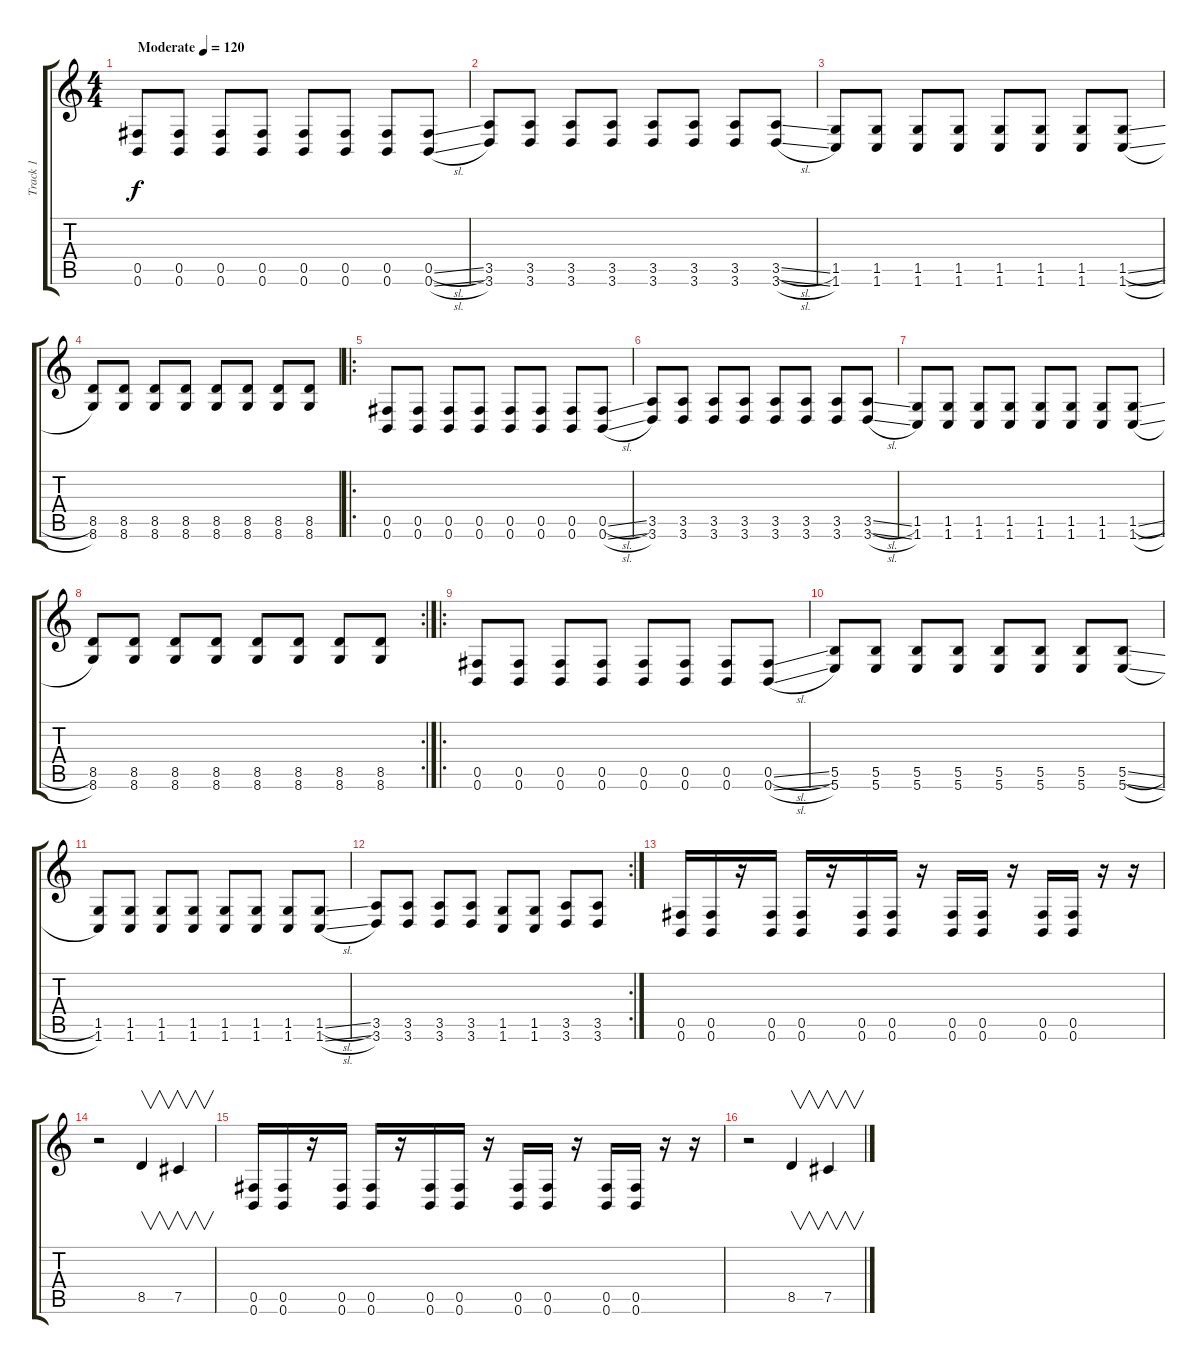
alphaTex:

\track ("Track 1" "Track 1") {instrument distortionguitar}
\staff {score tabs}
\tuning (Db4 Ab3 E3 B2 Gb2 B1) {hide}
\ts (4 4)
\tempo (120 "Moderate")
\clef g2
\ks c
(0.5 0.6).8{dy f instrument distortionguitar} (0.5 0.6).8 (0.5 0.6).8 (0.5 0.6).8 (0.5 0.6).8 (0.5 0.6).8 (0.5 0.6).8 (0.5{sl} 0.6{sl}).8 |
(3.5 3.6).8 (3.5 3.6).8 (3.5 3.6).8 (3.5 3.6).8 (3.5 3.6).8 (3.5 3.6).8 (3.5 3.6).8 (3.5{sl} 3.6{sl}).8 |
(1.5 1.6).8 (1.5 1.6).8 (1.5 1.6).8 (1.5 1.6).8 (1.5 1.6).8 (1.5 1.6).8 (1.5 1.6).8 (1.5{sl} 1.6{sl}).8 |
(8.5 8.6).8 (8.5 8.6).8 (8.5 8.6).8 (8.5 8.6).8 (8.5 8.6).8 (8.5 8.6).8 (8.5 8.6).8 (8.5 8.6).8 |
\ro
(0.5 0.6).8 (0.5 0.6).8 (0.5 0.6).8 (0.5 0.6).8 (0.5 0.6).8 (0.5 0.6).8 (0.5 0.6).8 (0.5{sl} 0.6{sl}).8 |
(3.5 3.6).8 (3.5 3.6).8 (3.5 3.6).8 (3.5 3.6).8 (3.5 3.6).8 (3.5 3.6).8 (3.5 3.6).8 (3.5{sl} 3.6{sl}).8 |
(1.5 1.6).8 (1.5 1.6).8 (1.5 1.6).8 (1.5 1.6).8 (1.5 1.6).8 (1.5 1.6).8 (1.5 1.6).8 (1.5{sl} 1.6{sl}).8 |
\rc 2
(8.5 8.6).8 (8.5 8.6).8 (8.5 8.6).8 (8.5 8.6).8 (8.5 8.6).8 (8.5 8.6).8 (8.5 8.6).8 (8.5 8.6).8 |
\ro
(0.5 0.6).8 (0.5 0.6).8 (0.5 0.6).8 (0.5 0.6).8 (0.5 0.6).8 (0.5 0.6).8 (0.5 0.6).8 (0.5{sl} 0.6{sl}).8 |
(5.5 5.6).8 (5.5 5.6).8 (5.5 5.6).8 (5.5 5.6).8 (5.5 5.6).8 (5.5 5.6).8 (5.5 5.6).8 (5.5{sl} 5.6{sl}).8 |
(1.5 1.6).8 (1.5 1.6).8 (1.5 1.6).8 (1.5 1.6).8 (1.5 1.6).8 (1.5 1.6).8 (1.5 1.6).8 (1.5{sl} 1.6{sl}).8 |
\rc 2
(3.5 3.6).8 (3.5 3.6).8 (3.5 3.6).8 (3.5 3.6).8 (1.5 1.6).8 (1.5 1.6).8 (3.5 3.6).8 (3.5 3.6).8 |
(0.5 0.6).16 (0.5 0.6).16 r.16 (0.5 0.6).16 (0.5 0.6).16 r.16 (0.5 0.6).16 (0.5 0.6).16 r.16 (0.5 0.6).16 (0.5 0.6).16 r.16 (0.5 0.6).16 (0.5 0.6).16 r.16 r.16 |
r.2 8.5.4{v} 7.5.4{v} |
(0.5 0.6).16 (0.5 0.6).16 r.16 (0.5 0.6).16 (0.5 0.6).16 r.16 (0.5 0.6).16 (0.5 0.6).16 r.16 (0.5 0.6).16 (0.5 0.6).16 r.16 (0.5 0.6).16 (0.5 0.6).16 r.16 r.16 |
r.2 8.5.4{v} 7.5.4{v}
